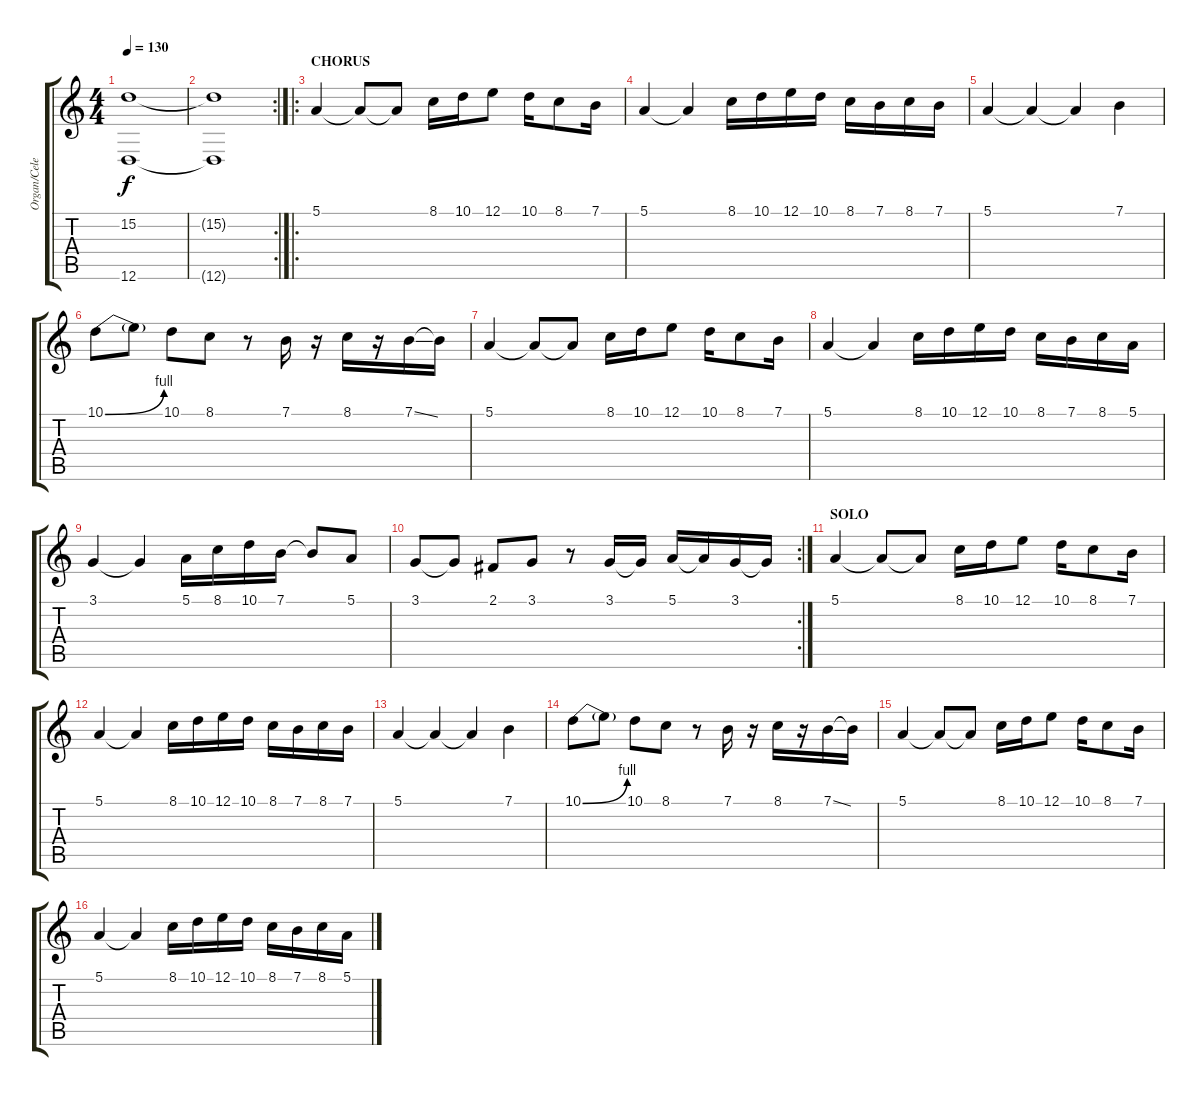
\track ("Organ/Celesta" "Organ/Cele") {instrument rockorgan}
\staff {score tabs}
\tuning (E4 B3 G3 D3 A2 D2) {hide}
\ts (4 4)
\tempo 130
\clef g2
\ks c
(15.2 12.6).1{dy f instrument synthvoice} |
\rc 2
(15.2{t} 12.6{t}).1{instrument synthvoice} |
\ro
\section ("" "CHORUS")
5.1.4{volume 16 balance 16 instrument celesta} 5.1{t}.8 5.1{t}.8 8.1.16 10.1.16 12.1.8 10.1.16 8.1.8 7.1.16 |
5.1.4 5.1{t}.4 8.1.16 10.1.16 12.1.16 10.1.16 8.1.16 7.1.16 8.1.16 7.1.16 |
5.1.4 5.1{t}.4 5.1{t}.4 7.1.4 |
10.1{be (bend 0 0 60 4)}.8 10.1{t}.8 10.1.8 8.1.8 r.8 7.1.16 r.16 8.1.16 r.16 7.1{ss}.16 7.1{t}.16 |
5.1.4 5.1{t}.8 5.1{t}.8 8.1.16 10.1.16 12.1.8 10.1.16 8.1.8 7.1.16 |
5.1.4 5.1{t}.4 8.1.16 10.1.16 12.1.16 10.1.16 8.1.16 7.1.16 8.1.16 5.1.16 |
3.1.4 3.1{t}.4 5.1.16 8.1.16 10.1.16 7.1.16 7.1{t}.8 5.1.8 |
\rc 2
3.1.8 3.1{t}.8 2.1.8 3.1.8 r.8 3.1.16 3.1{t}.16 5.1.16 5.1{t}.16 3.1.16 3.1{t}.16 |
\section ("" "SOLO")
5.1.4{volume 12 balance 16 instrument celesta} 5.1{t}.8 5.1{t}.8 8.1.16 10.1.16 12.1.8 10.1.16 8.1.8 7.1.16 |
5.1.4 5.1{t}.4 8.1.16 10.1.16 12.1.16 10.1.16 8.1.16 7.1.16 8.1.16 7.1.16 |
5.1.4 5.1{t}.4 5.1{t}.4 7.1.4 |
10.1{be (bend 0 0 60 4)}.8 10.1{t}.8 10.1.8 8.1.8 r.8 7.1.16 r.16 8.1.16 r.16 7.1{ss}.16 7.1{t}.16 |
5.1.4 5.1{t}.8 5.1{t}.8 8.1.16 10.1.16 12.1.8 10.1.16 8.1.8 7.1.16 |
5.1.4 5.1{t}.4 8.1.16 10.1.16 12.1.16 10.1.16 8.1.16 7.1.16 8.1.16 5.1.16
